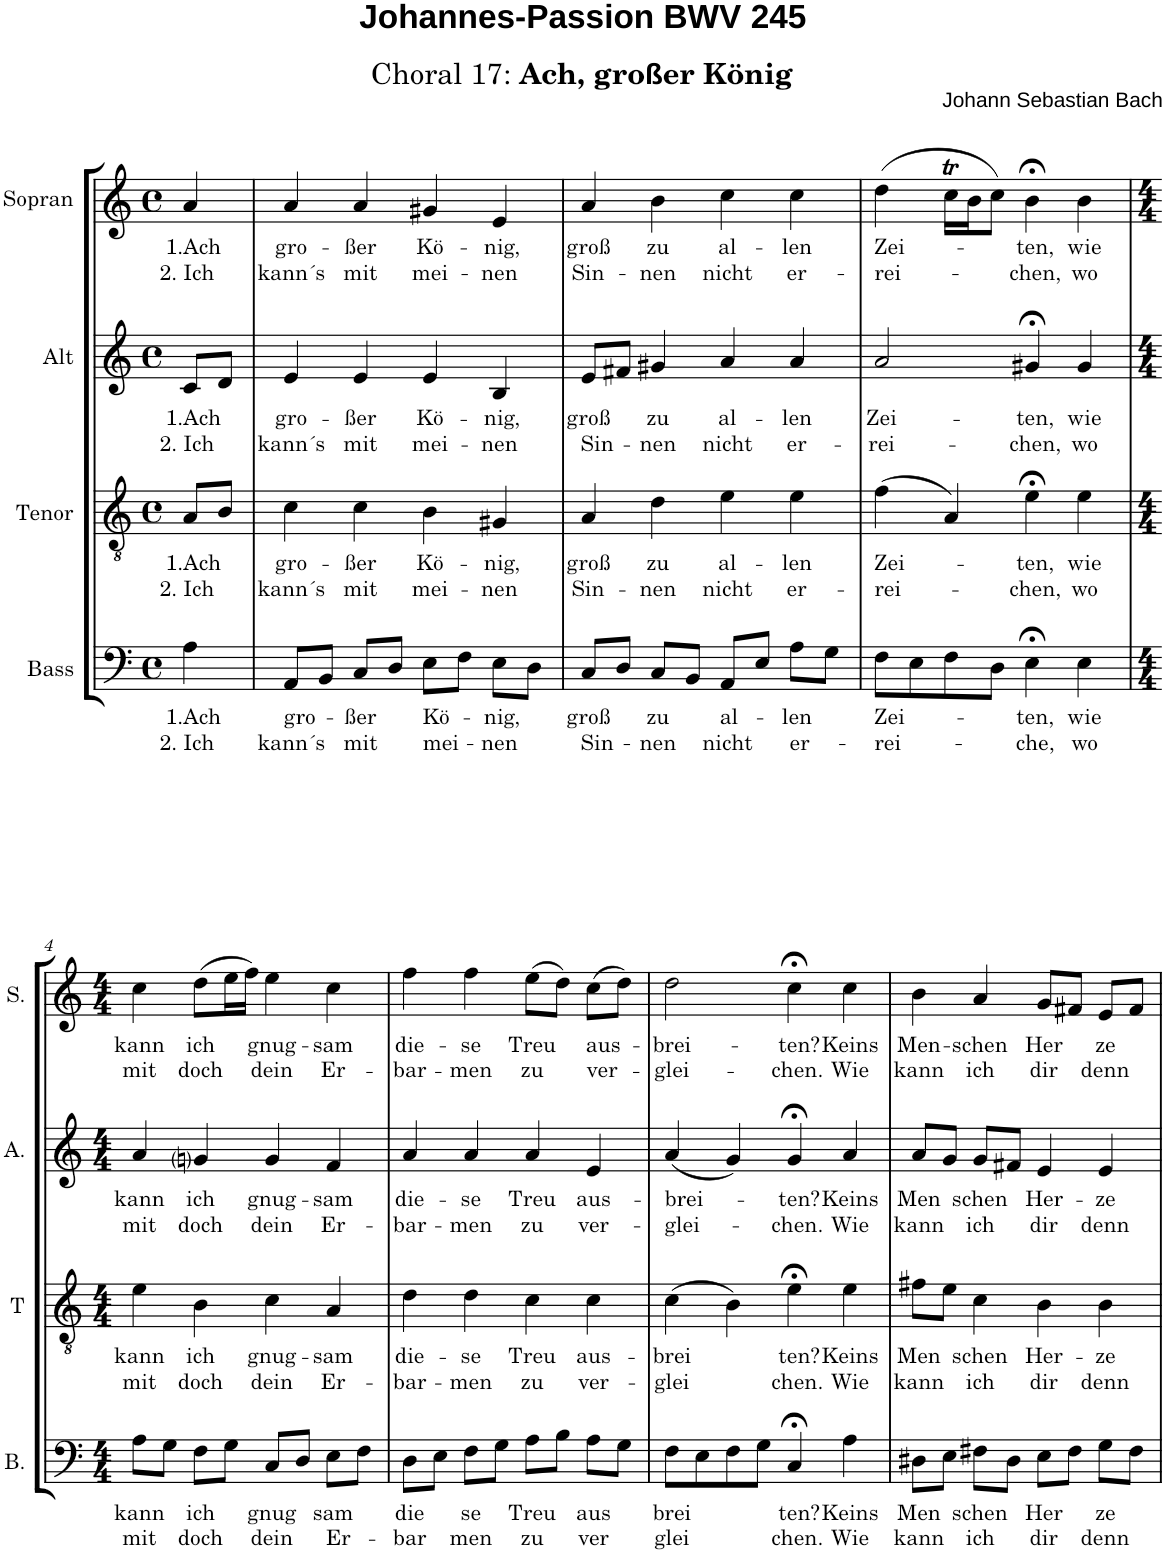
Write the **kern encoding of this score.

**kern	**text	**text	**kern	**text	**text	**kern	**text	**text	**kern	**text	**text
*part4	*part4	*part4	*part3	*part3	*part3	*part2	*part2	*part2	*part1	*part1	*part1
*staff4	*staff4	*staff4	*staff3	*staff3	*staff3	*staff2	*staff2	*staff2	*staff1	*staff1	*staff1
*I"Bass	*	*	*I"Tenor	*	*	*I"Alt	*	*	*I"Sopran	*	*
*I'B.	*	*	*I'T	*	*	*I'A.	*	*	*I'S.	*	*
*clefF4	*	*	*clefGv2	*	*	*clefG2	*	*	*clefG2	*	*
*	*	*	*	*	*	*	*	*	*Trd1c2	*	*
*k[]	*	*	*k[]	*	*	*k[]	*	*	*k[]	*	*
*M4/4	*	*	*M4/4	*	*	*M4/4	*	*	*M4/4	*	*
*met(c)	*	*	*met(c)	*	*	*met(c)	*	*	*met(c)	*	*
=	=	=	=	=	=	=	=	=	=	=	=
!	!LO:LY:b	!LO:LY:b	!	!LO:LY:b	!LO:LY:b	!	!LO:LY:b	!LO:LY:b	!	!LO:LY:b	!LO:LY:b
4A\	1.Ach	2. Ich	8A/L	1.Ach	2. Ich	8c/L	1.Ach	2. Ich	4a/	1.Ach	2. Ich
.	.	.	8B/J	.	.	8d/J	.	.	.	.	.
=1	=1	=1	=1	=1	=1	=1	=1	=1	=1	=1	=1
!	!LO:LY:b	!LO:LY:b	!	!LO:LY:b	!LO:LY:b	!	!LO:LY:b	!LO:LY:b	!	!LO:LY:b	!LO:LY:b
8AA/L	gro-	-kann´s	4c\	gro-	-kann´s	4e/	gro-	-kann´s	4a/	gro-	-kann´s
8BB/J	.	.	.	.	.	.	.	.	.	.	.
!	!LO:LY:b	!LO:LY:b	!	!LO:LY:b	!LO:LY:b	!	!LO:LY:b	!LO:LY:b	!	!LO:LY:b	!LO:LY:b
8C/L	ßer	mit	4c\	ßer	mit	4e/	ßer	mit	4a/	ßer	mit
8D/J	.	.	.	.	.	.	.	.	.	.	.
!	!LO:LY:b	!LO:LY:b	!	!LO:LY:b	!LO:LY:b	!	!LO:LY:b	!LO:LY:b	!	!LO:LY:b	!LO:LY:b
8E\L	Kö-	-mei-	4B\	Kö-	-mei-	4e/	Kö-	-mei-	4g#X/	Kö-	-mei-
8F\J	.	.	.	.	.	.	.	.	.	.	.
!	!LO:LY:b	!LO:LY:b	!	!LO:LY:b	!LO:LY:b	!	!LO:LY:b	!LO:LY:b	!	!LO:LY:b	!LO:LY:b
8E\L	-nig,	nen	4G#X/	-nig,	nen	4B/	-nig,	nen	4e/	-nig,	nen
8D\J	.	.	.	.	.	.	.	.	.	.	.
=2	=2	=2	=2	=2	=2	=2	=2	=2	=2	=2	=2
!	!LO:LY:b	!LO:LY:b	!	!LO:LY:b	!LO:LY:b	!	!LO:LY:b	!LO:LY:b	!	!LO:LY:b	!LO:LY:b
8C/L	groß	Sin-	4A/	groß	Sin-	8e/L	groß	Sin-	4a/	groß	Sin-
8D/J	.	.	.	.	.	8f#X/J	.	.	.	.	.
!	!LO:LY:b	!LO:LY:b	!	!LO:LY:b	!LO:LY:b	!	!LO:LY:b	!LO:LY:b	!	!LO:LY:b	!LO:LY:b
8C/L	-zu	nen	4d\	-zu	nen	4g#X/	-zu	nen	4b\	-zu	nen
8BB/J	.	.	.	.	.	.	.	.	.	.	.
!	!LO:LY:b	!LO:LY:b	!	!LO:LY:b	!LO:LY:b	!	!LO:LY:b	!LO:LY:b	!	!LO:LY:b	!LO:LY:b
8AA/L	al-	-nicht	4e\	al-	-nicht	4a/	al-	-nicht	4cc\	al-	-nicht
8E/J	.	.	.	.	.	.	.	.	.	.	.
!	!LO:LY:b	!LO:LY:b	!	!LO:LY:b	!LO:LY:b	!	!LO:LY:b	!LO:LY:b	!	!LO:LY:b	!LO:LY:b
8A\L	len	er-	4e\	len	er-	4a/	len	er-	4cc\	len	er-
8G\J	.	.	.	.	.	.	.	.	.	.	.
=3	=3	=3	=3	=3	=3	=3	=3	=3	=3	=3	=3
!	!LO:LY:b	!LO:LY:b	!	!LO:LY:b	!LO:LY:b	!	!LO:LY:b	!LO:LY:b	!	!LO:LY:b	!LO:LY:b
8F\L	-Zei-	-rei-	(>4f\	-Zei-	-rei-	2a/	-Zei-	-rei-	(>4dd\	-Zei-	-rei-
8E\	.	.	.	.	.	.	.	.	.	.	.
8F\	.	.	4A/)	.	.	.	.	.	16ccT\LL	.	.
.	.	.	.	.	.	.	.	.	16b\J	.	.
8D\J	.	.	.	.	.	.	.	.	8cc\J)	.	.
!	!LO:LY:b	!LO:LY:b	!	!LO:LY:b	!LO:LY:b	!	!LO:LY:b	!LO:LY:b	!	!LO:LY:b	!LO:LY:b
4E;<\	-ten,	che,	4e;<\	-ten,	chen,	4g#X;</	-ten,	chen,	4b;<\	-ten,	chen,
!	!LO:LY:b	!LO:LY:b	!	!LO:LY:b	!LO:LY:b	!	!LO:LY:b	!LO:LY:b	!	!LO:LY:b	!LO:LY:b
4E\	wie	wo	4e\	wie	wo	4g#/	wie	wo	4b\	wie	wo
!!LO:LB:g=z
=4	=4	=4	=4	=4	=4	=4	=4	=4	=4	=4	=4
*M4/4	*	*	*M4/4	*	*	*M4/4	*	*	*M4/4	*	*
!	!LO:LY:b	!LO:LY:b	!	!LO:LY:b	!LO:LY:b	!	!LO:LY:b	!LO:LY:b	!	!LO:LY:b	!LO:LY:b
8A\L	kann	mit	4e\	kann	mit	4a/	kann	mit	4cc\	kann	mit
8G\J	.	.	.	.	.	.	.	.	.	.	.
!	!LO:LY:b	!LO:LY:b	!	!LO:LY:b	!LO:LY:b	!	!LO:LY:b	!LO:LY:b	!	!LO:LY:b	!LO:LY:b
8F\L	ich	doch	4B\	ich	doch	4gni/	ich	doch	(>8dd\L	ich	doch
8G\J	.	.	.	.	.	.	.	.	16ee\L	.	.
.	.	.	.	.	.	.	.	.	16ff\JJ)	.	.
!	!LO:LY:b	!LO:LY:b	!	!LO:LY:b	!LO:LY:b	!	!LO:LY:b	!LO:LY:b	!	!LO:LY:b	!LO:LY:b
8C/L	gnug	dein	4c\	gnug-	-dein	4g/	gnug-	-dein	4ee\	gnug-	-dein
8D/J	.	.	.	.	.	.	.	.	.	.	.
!	!LO:LY:b	!LO:LY:b	!	!LO:LY:b	!LO:LY:b	!	!LO:LY:b	!LO:LY:b	!	!LO:LY:b	!LO:LY:b
8E\L	sam	Er-	4A/	sam	Er-	4f/	sam	Er-	4cc\	sam	Er-
8F\J	.	.	.	.	.	.	.	.	.	.	.
=5	=5	=5	=5	=5	=5	=5	=5	=5	=5	=5	=5
!	!LO:LY:b	!LO:LY:b	!	!LO:LY:b	!LO:LY:b	!	!LO:LY:b	!LO:LY:b	!	!LO:LY:b	!LO:LY:b
8D\L	-die	bar	4d\	-die-	-bar-	4a/	-die-	-bar-	4ff\	-die-	-bar-
8E\J	.	.	.	.	.	.	.	.	.	.	.
!	!LO:LY:b	!LO:LY:b	!	!LO:LY:b	!LO:LY:b	!	!LO:LY:b	!LO:LY:b	!	!LO:LY:b	!LO:LY:b
8F\L	se	men	4d\	-se	men	4a/	-se	men	4ff\	-se	men
8G\J	.	.	.	.	.	.	.	.	.	.	.
!	!LO:LY:b	!LO:LY:b	!	!LO:LY:b	!LO:LY:b	!	!LO:LY:b	!LO:LY:b	!	!LO:LY:b	!LO:LY:b
8A\L	Treu	zu	4c\	Treu	zu	4a/	Treu	zu	(>8ee\L	Treu	zu
8B\J	.	.	.	.	.	.	.	.	8dd\J)	.	.
!	!LO:LY:b	!LO:LY:b	!	!LO:LY:b	!LO:LY:b	!	!LO:LY:b	!LO:LY:b	!	!LO:LY:b	!LO:LY:b
8A\L	aus	ver	4c\	aus-	-ver-	4e/	aus-	-ver-	(>8cc\L	aus-	-ver-
8G\J	.	.	.	.	.	.	.	.	8dd\J)	.	.
=6	=6	=6	=6	=6	=6	=6	=6	=6	=6	=6	=6
!	!LO:LY:b	!LO:LY:b	!	!LO:LY:b	!LO:LY:b	!	!LO:LY:b	!LO:LY:b	!	!LO:LY:b	!LO:LY:b
8F\L	brei	glei	(>4c\	-brei	glei	(<4a/	-brei-	-glei-	2dd\	-brei-	-glei-
8E\	.	.	.	.	.	.	.	.	.	.	.
8F\	.	.	4B\)	.	.	4g/)	.	.	.	.	.
8G\J	.	.	.	.	.	.	.	.	.	.	.
!	!LO:LY:b	!LO:LY:b	!	!LO:LY:b	!LO:LY:b	!	!LO:LY:b	!LO:LY:b	!	!LO:LY:b	!LO:LY:b
4C;</	ten?	chen.	4e;<\	ten?	chen.	4g;</	-ten?	chen.	4cc;<\	-ten?	chen.
!	!LO:LY:b	!LO:LY:b	!	!LO:LY:b	!LO:LY:b	!	!LO:LY:b	!LO:LY:b	!	!LO:LY:b	!LO:LY:b
4A\	Keins	Wie	4e\	Keins	Wie	4a/	Keins	Wie	4cc\	Keins	Wie
=7	=7	=7	=7	=7	=7	=7	=7	=7	=7	=7	=7
!	!LO:LY:b	!LO:LY:b	!	!LO:LY:b	!LO:LY:b	!	!LO:LY:b	!LO:LY:b	!	!LO:LY:b	!LO:LY:b
8D#X\L	Men	kann	8f#X\L	Men	kann	8a/L	Men	kann	4b\	Men-	-kann
8E\J	.	.	8e\J	.	.	8g/J	.	.	.	.	.
!	!LO:LY:b	!LO:LY:b	!	!LO:LY:b	!LO:LY:b	!	!LO:LY:b	!LO:LY:b	!	!LO:LY:b	!LO:LY:b
8F#X\L	schen	ich	4c\	schen	ich	8g/L	schen	ich	4a/	schen	ich
8D#\J	.	.	.	.	.	8f#X/J	.	.	.	.	.
!	!LO:LY:b	!LO:LY:b	!	!LO:LY:b	!LO:LY:b	!	!LO:LY:b	!LO:LY:b	!	!LO:LY:b	!LO:LY:b
8E\L	Her	dir	4B\	Her-	-dir	4e/	Her-	-dir	8g/L	Her	dir
8F#\J	.	.	.	.	.	.	.	.	8f#X/J	.	.
!	!LO:LY:b	!LO:LY:b	!	!LO:LY:b	!LO:LY:b	!	!LO:LY:b	!LO:LY:b	!	!LO:LY:b	!LO:LY:b
8G\L	ze	denn	4B\	ze	denn	4e/	ze	denn	8e/L	ze	denn
8F#\J	.	.	.	.	.	.	.	.	8f#/J	.	.
=	=	=	=	=	=	=	=	=	=	=	=
*-	*-	*-	*-	*-	*-	*-	*-	*-	*-	*-	*-
